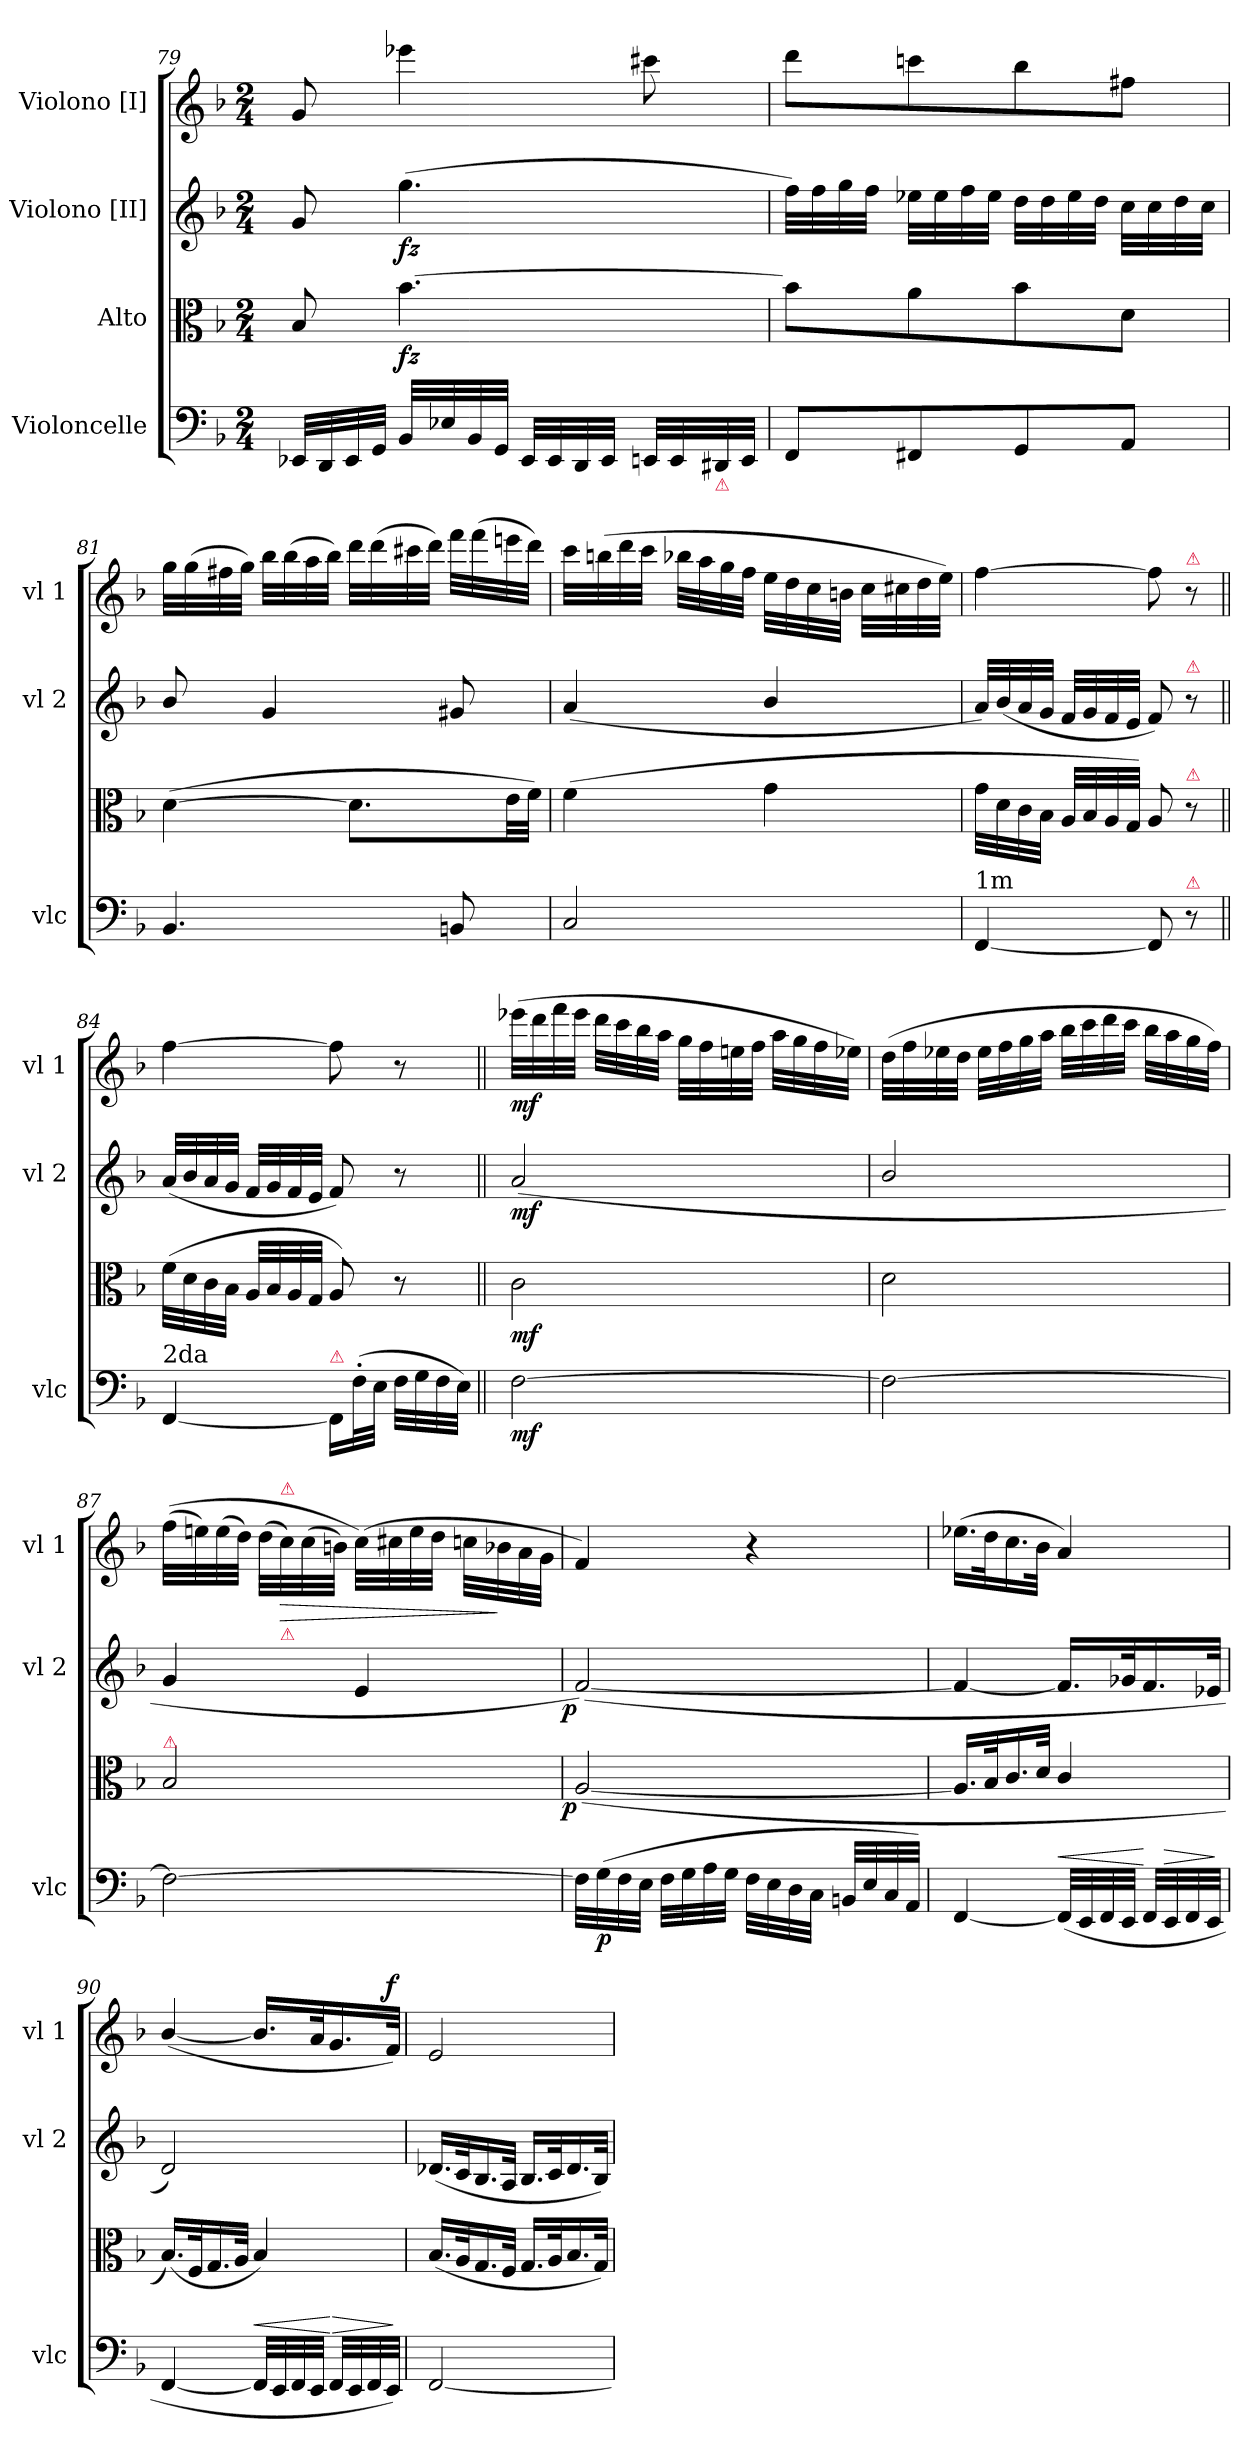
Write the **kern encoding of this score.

**kern	**dynam	**kern	**dynam	**kern	**dynam	**kern	**dynam
*part4	*part4	*part3	*part3	*part2	*part2	*part1	*part1
*staff4	*staff4	*staff3	*staff3	*staff2	*staff2	*staff1	*staff1
*I"Violoncelle	*	*I"Alto	*	*I"Violono [II]	*	*I"Violono [I]	*
*I'vlc	*	*	*	*I'vl 2	*	*I'vl 1	*
*clefF4	*	*clefC3	*	*clefG2	*	*clefG2	*
*k[b-]	*	*k[b-]	*	*k[b-]	*	*k[b-]	*
*F:	*	*F:	*	*F:	*	*F:	*
*M2/4	*	*M2/4	*	*M2/4	*	*M2/4	*
=79	=79	=79	=79	=79	=79	=79	=79
32EE-X/LLL	.	8B-/	.	8g/	.	8g/	.
32DD/	.	.	.	.	.	.	.
32EE-/	.	.	.	.	.	.	.
32GG/JJJ	.	.	.	.	.	.	.
32BB-/LLL	.	[4.b-\	fz	(4.gg\	fz	4eee-X\	.
32E-X/	.	.	.	.	.	.	.
32BB-/	.	.	.	.	.	.	.
32GG/JJJ	.	.	.	.	.	.	.
32EE-/LLL	.	.	.	.	.	.	.
32EE-/	.	.	.	.	.	.	.
32DD/	.	.	.	.	.	.	.
32EE-/JJJ	.	.	.	.	.	.	.
32EEn/LLL	.	.	.	.	.	8ccc#X\	.
32EE/	.	.	.	.	.	.	.
!LO:TX:b:color=crimson:t=⚠	!	!	!	!	!	!	!
32DD#X/	.	.	.	.	.	.	.
32EE/JJJ	.	.	.	.	.	.	.
=80	=80	=80	=80	=80	=80	=80	=80
8FF/L	.	8b-\L]	.	32ff\LLL)	.	8ddd\L	.
.	.	.	.	32ff\	.	.	.
.	.	.	.	32gg\	.	.	.
.	.	.	.	32ff\JJJ	.	.	.
8FF#X/	.	8a\	.	32ee-X\LLL	.	8cccn\	.
.	.	.	.	32ee-\	.	.	.
.	.	.	.	32ff\	.	.	.
.	.	.	.	32ee-\JJJ	.	.	.
8GG/	.	8b-\	.	32dd\LLL	.	8bb-\	.
.	.	.	.	32dd\	.	.	.
.	.	.	.	32ee-\	.	.	.
.	.	.	.	32dd\JJJ	.	.	.
8AA/J	.	8d\J	.	32cc\LLL	.	8ff#X\J	.
.	.	.	.	32cc\	.	.	.
.	.	.	.	32dd\	.	.	.
.	.	.	.	32cc\JJJ	.	.	.
=81	=81	=81	=81	=81	=81	=81	=81
4.BB-/	.	([4d\	.	8b-/	.	32gg\LLL	.
.	.	.	.	.	.	(32gg\	.
.	.	.	.	.	.	32ff#X\	.
.	.	.	.	.	.	32gg\JJJ)	.
.	.	.	.	4g/	.	32bb-\LLL	.
.	.	.	.	.	.	(32bb-\	.
.	.	.	.	.	.	32aa\	.
.	.	.	.	.	.	32bb-\JJJ)	.
.	.	8.d\L]	.	.	.	32ddd\LLL	.
.	.	.	.	.	.	(32ddd\	.
.	.	.	.	.	.	32ccc#X\	.
.	.	.	.	.	.	32ddd\JJJ)	.
8BBn/	.	.	.	8g#X/	.	32fff\LLL	.
.	.	.	.	.	.	(32fff\	.
.	.	32e\LL	.	.	.	32eeen\	.
.	.	32f\JJJ)	.	.	.	32ddd\JJJ)	.
=82	=82	=82	=82	=82	=82	=82	=82
2C/	.	(4f\	.	(>4a/	.	32ccc\LLL	.
.	.	.	.	.	.	(32bbn\	.
.	.	.	.	.	.	32ddd\	.
.	.	.	.	.	.	32ccc\JJJ	.
.	.	.	.	.	.	32bb-X\LLL	.
.	.	.	.	.	.	32aa\	.
.	.	.	.	.	.	32gg\	.
.	.	.	.	.	.	32ff\JJJ	.
.	.	4g\	.	4b-/	.	32ee\LLL	.
.	.	.	.	.	.	32dd\	.
.	.	.	.	.	.	32cc\	.
.	.	.	.	.	.	32bn\JJJ	.
.	.	.	.	.	.	32cc\LLL	.
.	.	.	.	.	.	32cc#X\	.
.	.	.	.	.	.	32dd\	.
.	.	.	.	.	.	32ee\JJJ)	.
=83	=83	=83	=83	=83	=83	=83	=83
!LO:TX:a:t=1m	!	!	!	!	!	!	!
[4FF/	.	32g\LLL	.	32a/LLL)	.	[4ff\	.
.	.	32d\	.	(32b-/	.	.	.
.	.	32c\	.	32a/	.	.	.
.	.	32B-\JJJ	.	32g/JJJ	.	.	.
.	.	32A/LLL	.	32f/LLL	.	.	.
.	.	32B-/	.	32g/	.	.	.
.	.	32A/	.	32f/	.	.	.
.	.	32G/JJJ)	.	32e/JJJ	.	.	.
8FF/]	.	8A/	.	8f/)	.	8ff\]	.
!	!	!	!	!	!	!LO:TX:a:color=crimson:t=⚠	!
!	!	!	!	!LO:TX:a:color=crimson:t=⚠	!	!	!
!	!	!LO:TX:a:color=crimson:t=⚠	!	!	!	!	!
!LO:TX:a:color=crimson:t=⚠	!	!	!	!	!	!	!
8r	.	8r	.	8r	.	8r	.
=84||	=84||	=84||	=84||	=84||	=84||	=84||	=84||
!LO:TX:a:t=2da	!	!	!	!	!	!	!
[4FF/	.	(32f\LLL	.	(32a/LLL	.	[4ff\	.
.	.	32d\	.	32b-/	.	.	.
.	.	32c\	.	32a/	.	.	.
.	.	32B-\JJJ	.	32g/JJJ	.	.	.
.	.	32A/LLL	.	32f/LLL	.	.	.
.	.	32B-/	.	32g/	.	.	.
.	.	32A/	.	32f/	.	.	.
.	.	32G/JJJ	.	32e/JJJ	.	.	.
!LO:TX:a:color=crimson:t=⚠	!	!	!	!	!	!	!
16FF/LL]	.	8A/)	.	8f/)	.	8ff\]	.
(32F'<\L	.	.	.	.	.	.	.
32E\JJJ	.	.	.	.	.	.	.
32F\LLL	.	8r	.	8r	.	8r	.
32G\	.	.	.	.	.	.	.
32F\	.	.	.	.	.	.	.
32E\JJJ)	.	.	.	.	.	.	.
=85||	=85||	=85||	=85||	=85||	=85||	=85||	=85||
[2F\	mf	2c\	mf	(>2a/	mf	(32eee-X\LLL	mf
.	.	.	.	.	.	32ddd\	.
.	.	.	.	.	.	32fff\	.
.	.	.	.	.	.	32eee-\JJJ	.
.	.	.	.	.	.	32ddd\LLL	.
.	.	.	.	.	.	32ccc\	.
.	.	.	.	.	.	32bb-\	.
.	.	.	.	.	.	32aa\JJJ	.
.	.	.	.	.	.	32gg\LLL	.
.	.	.	.	.	.	32ff\	.
.	.	.	.	.	.	32een\	.
.	.	.	.	.	.	32ff\JJJ	.
.	.	.	.	.	.	32aa\LLL	.
.	.	.	.	.	.	32gg\	.
.	.	.	.	.	.	32ff\	.
.	.	.	.	.	.	32ee-X\JJJ)	.
=86	=86	=86	=86	=86	=86	=86	=86
2F\_	.	2d\	.	2b-/	.	(32dd\LLL	.
.	.	.	.	.	.	32ff\	.
.	.	.	.	.	.	32ee-X\	.
.	.	.	.	.	.	32dd\JJJ	.
.	.	.	.	.	.	32ee-\LLL	.
.	.	.	.	.	.	32ff\	.
.	.	.	.	.	.	32gg\	.
.	.	.	.	.	.	32aa\JJJ	.
.	.	.	.	.	.	32bb-\LLL	.
.	.	.	.	.	.	32ccc\	.
.	.	.	.	.	.	32ddd\	.
.	.	.	.	.	.	32ccc\JJJ	.
.	.	.	.	.	.	32bb-\LLL	.
.	.	.	.	.	.	32aa\	.
.	.	.	.	.	.	32gg\	.
.	.	.	.	.	.	32ff\JJJ)	.
=87	=87	=87	=87	=87	=87	=87	=87
!	!	!LO:TX:a:color=crimson:t=⚠	!	!	!	!	!
*	*	*	*	*^	*	*	*
2F\_	.	2B-/	.	4g/	8ryy	.	((32ff\LLL	.
.	.	.	.	.	.	.	32een\)	.
.	.	.	.	.	.	.	(32ee\	.
.	.	.	.	.	.	.	32dd\JJJ)	.
.	.	.	.	.	32ryy	.	(32dd\LLL	.
!	!	!	!	!	!	!	!LO:TX:a:color=crimson:t=⚠	!
!	!	!	!	!	!LO:TX:a:color=crimson:t=⚠	!	!	!
!	!	!	!	!	!	!	!	!LO:HP:b
.	.	.	.	.	4ryy	.	32cc\)	>
.	.	.	.	.	.	.	(32cc\	.
.	.	.	.	.	.	.	32bn\JJJ)	.
.	.	.	.	4e/	.	.	(32cc\LLL)	.
.	.	.	.	.	.	.	32cc#X\	.
.	.	.	.	.	.	.	32ee\	.
.	.	.	.	.	.	.	32dd\JJJ	.
.	.	.	.	.	.	.	32ccn\LLL	.
.	.	.	.	.	16.ryy	.	32b-X\	]
.	.	.	.	.	.	.	32a\	.
.	.	.	.	.	.	.	32g\JJJ	.
=88	=88	=88	=88	=88	=88	=88	=88	=88
!	!	!	!LO:DY:rj	!	!	!LO:DY:rj	!	!
*	*	*	*	*v	*v	*	*	*
32F\LLL]	.	(>[2A/	p	(>[2f/)	p	4f/)	.
(32G\	p	.	.	.	.	.	.
32F\	.	.	.	.	.	.	.
32E\JJJ	.	.	.	.	.	.	.
32F\LLL	.	.	.	.	.	.	.
32G\	.	.	.	.	.	.	.
32A\	.	.	.	.	.	.	.
32G\JJJ	.	.	.	.	.	.	.
32F\LLL	.	.	.	.	.	4r	.
32E\	.	.	.	.	.	.	.
32D\	.	.	.	.	.	.	.
32C\JJJ	.	.	.	.	.	.	.
32BBn/LLL	.	.	.	.	.	.	.
32E/	.	.	.	.	.	.	.
32C/	.	.	.	.	.	.	.
32AA/JJJ)	.	.	.	.	.	.	.
=89	=89	=89	=89	=89	=89	=89	=89
[4FF/	.	16.A/LL]	.	4f/_	.	(16.ee-X\LL	.
.	.	32B-/K	.	.	.	32dd\K	.
.	.	16.c/	.	.	.	16.cc\	.
.	.	32d/JJk	.	.	.	32b-\JJk	.
!	!LO:HP:a	!	!	!	!	!	!
(32FF/LLL]	<	4c/	.	16.f/LL]	.	4a/)	.
32EE/	.	.	.	.	.	.	.
32FF/	.	.	.	.	.	.	.
32EE/JJJ	.	.	.	32g-X/K	.	.	.
32FF/LLL	[	.	.	16.f/	.	.	.
!	!LO:HP:a	!	!	!	!	!	!
32EE/	>	.	.	.	.	.	.
32FF/	.	.	.	.	.	.	.
32EE/JJJ	.	.	.	32e-X/JJk	.	.	.
.	]	.	.	.	.	.	.
=90	=90	=90	=90	=90	=90	=90	=90
[4FF/	.	(16.B-/LL)	.	2d/)	.	([4b-/	.
.	.	32F/K	.	.	.	.	.
.	.	16.G/	.	.	.	.	.
.	.	32A/JJk	.	.	.	.	.
!	!LO:HP:a	!	!	!	!	!	!
32FF/LLL]	<	4B-/)	.	.	.	16.b-/LL]	.
32EE/	.	.	.	.	.	.	.
32FF/	.	.	.	.	.	.	.
32EE/JJJ	.	.	.	.	.	32a/K	.
!	!LO:HP:n=1:a	!	!	!	!	!	!
32FF/LLL	[ >	.	.	.	.	16.g/	.
32EE/	.	.	.	.	.	.	.
32FF/	.	.	.	.	.	.	.
!	!	!	!	!	!	!	!LO:DY:a
32EE/JJJ)	.	.	.	.	.	32f/JJk)	f
.	]	.	.	.	.	.	.
=91	=91	=91	=91	=91	=91	=91	=91
[2FF/	.	(16.B-/LL	.	(16.d-X/LL	.	2e/	.
.	.	32A/K	.	32c/K	.	.	.
.	.	16.G/	.	16.B-/	.	.	.
.	.	32F/JJk	.	32A/JJk	.	.	.
.	.	16.G/LL	.	16.B-/LL	.	.	.
.	.	32A/K	.	32c/K	.	.	.
.	.	16.B-/	.	16.d-/	.	.	.
.	.	32G/JJk)	.	32B-/JJk)	.	.	.
=	=	=	=	=	=	=	=
*-	*-	*-	*-	*-	*-	*-	*-
